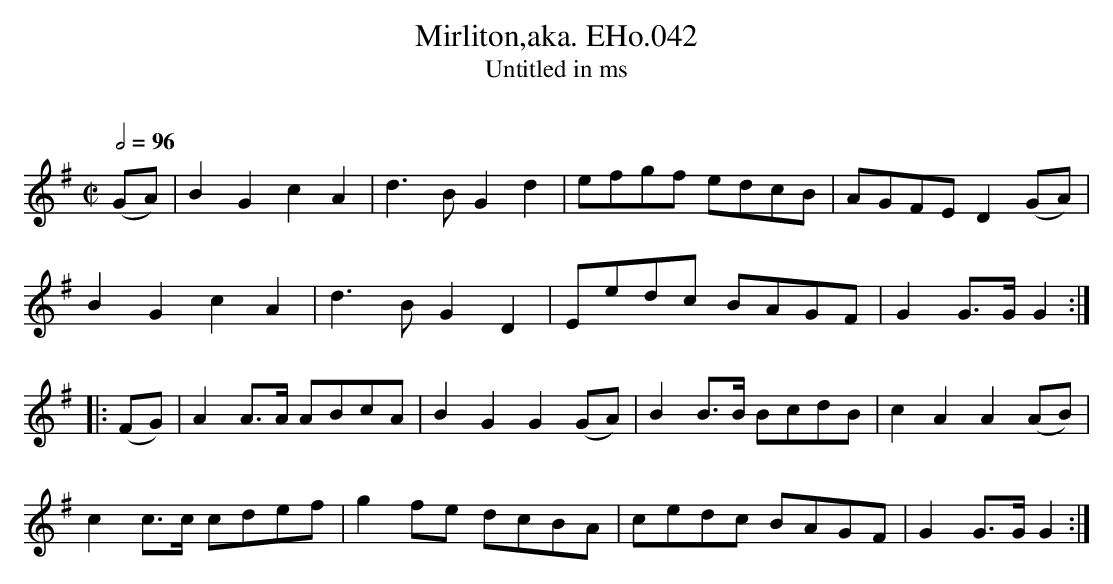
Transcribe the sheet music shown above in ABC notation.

X:1
T:Mirliton,aka. EHo.042
T:Untitled in ms
M:C|
L:1/8
Q:1/2=96
O:
K:G
(GA) | B2G2c2A2 | d2>B2G2d2 | efgf edcB | AGFED2(GA) |
B2G2c2A2 | d2>B2G2D2 | Eedc BAGF | G2G>GG2 :|
|: (FG) | A2A>A ABcA | B2G2G2(GA) | B2B>B BcdB | c2A2A2(AB) |
c2c>c cdef | g2fe dcBA | cedc BAGF | G2G>GG2 :|
